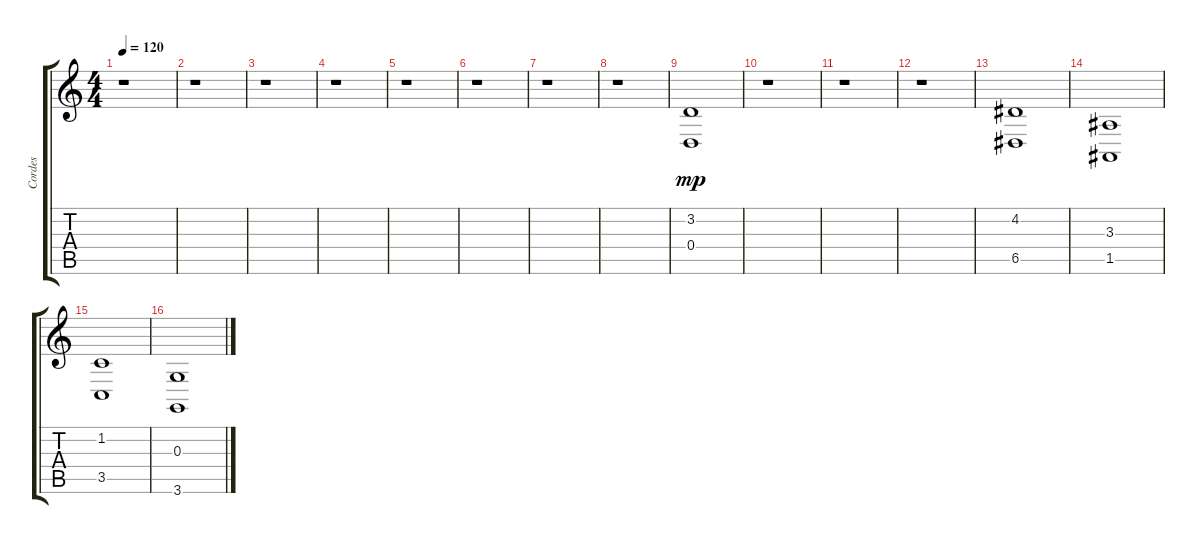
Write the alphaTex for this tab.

\track ("Cordes" "Cordes") {instrument stringensemble1}
\staff {score tabs}
\tuning (E4 B3 G3 D3 A2 E2) {hide}
\ts (4 4)
\tempo 120
\clef g2
\ks c
r.1{dy mp} |
r.1 |
r.1 |
r.1 |
r.1 |
r.1 |
r.1 |
r.1 |
(3.2 0.4).1 |
r.1 |
r.1 |
r.1 |
(4.2 6.5).1 |
(3.3 1.5).1 |
(1.2 3.5).1 |
(0.3 3.6).1
